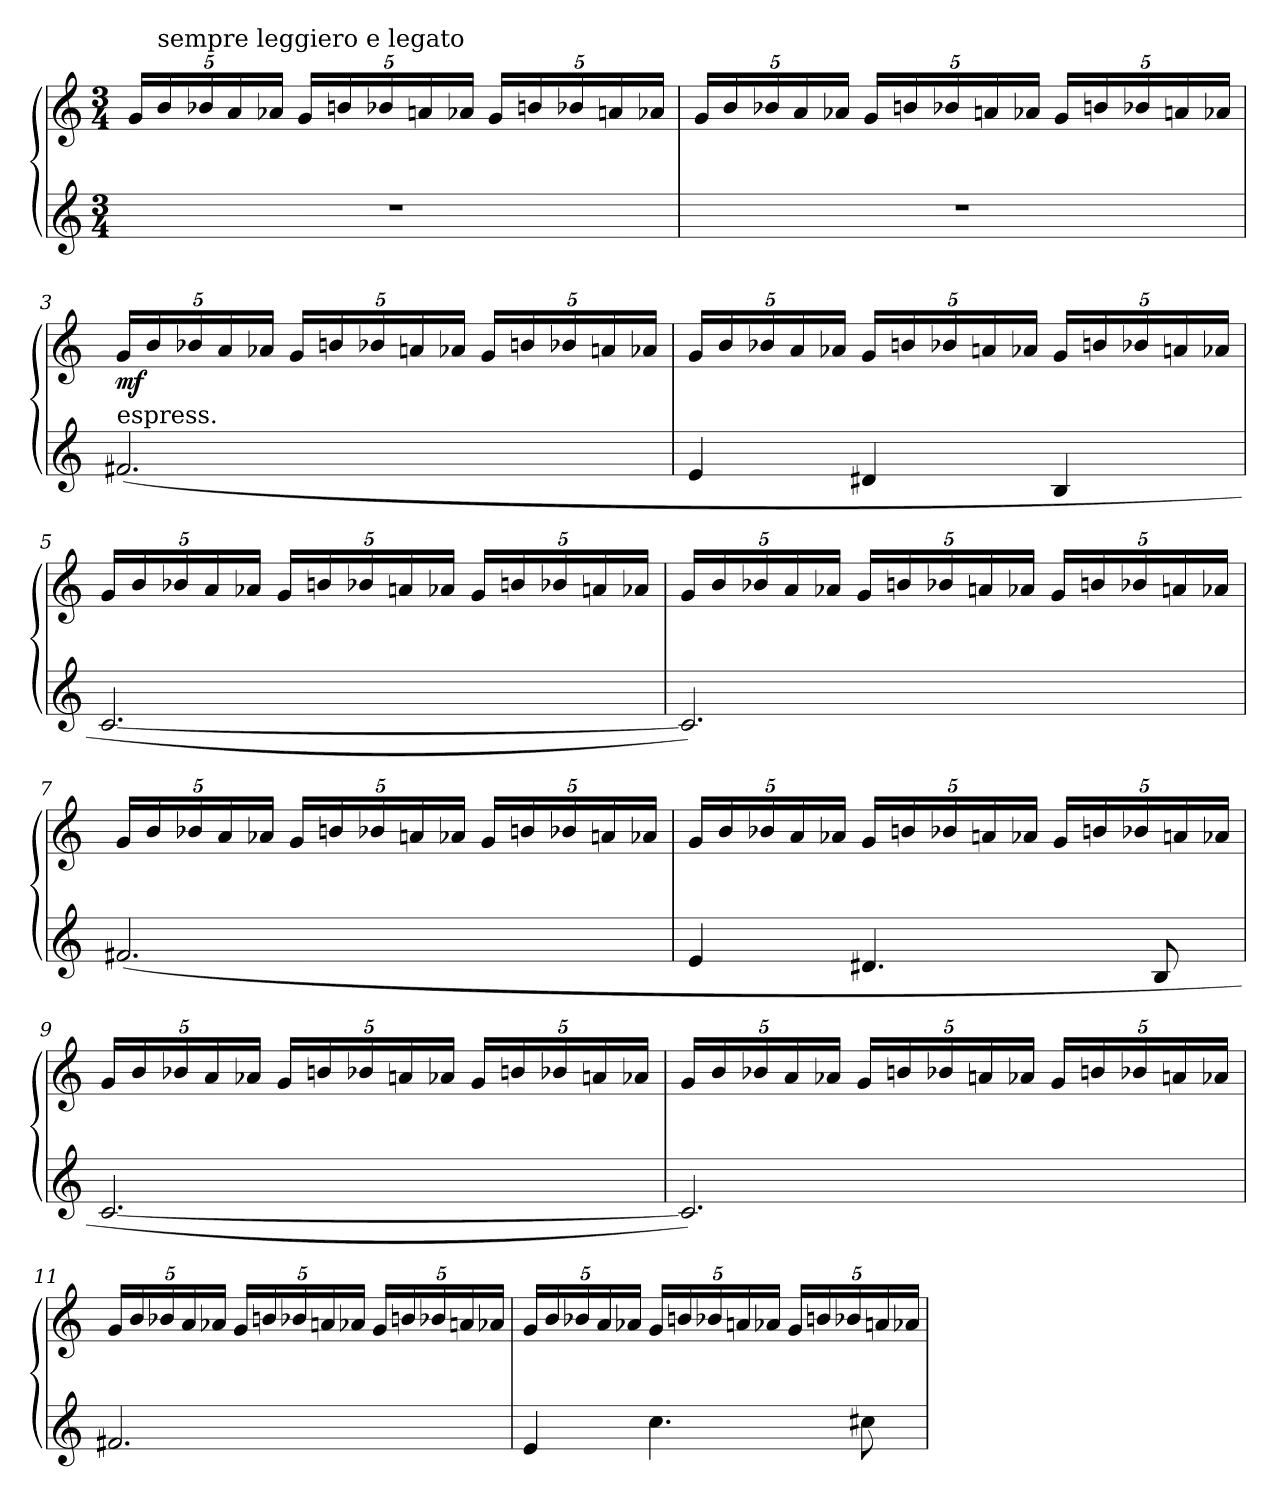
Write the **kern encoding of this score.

**kern	**kern	**dynam
*part1	*part1	*part1
*staff2	*staff1	*staff1/2
*clefG2	*clefG2	*
*M3/4	*M3/4	*
=1	=1	=1
2.r	20gLL	Andante ♩ = 126
!	!LO:TX:t=sempre leggiero e legato	!
.	20b	.
.	20b-X	.
.	20a	.
.	20a-XJJ	.
.	20gLL	.
.	20bn	.
.	20b-X	.
.	20an	.
.	20a-XJJ	.
.	20gLL	.
.	20bn	.
.	20b-X	.
.	20an	.
.	20a-XJJ	.
=2	=2	=2
2.r	20gLL	.
.	20b	.
.	20b-X	.
.	20a	.
.	20a-XJJ	.
.	20gLL	.
.	20bn	.
.	20b-X	.
.	20an	.
.	20a-XJJ	.
.	20gLL	.
.	20bn	.
.	20b-X	.
.	20an	.
.	20a-XJJ	.
=3	=3	=3
!LO:TX:t=espress.	!	!
(2.f#X	20gLL	mf
.	20b	.
.	20b-X	.
.	20a	.
.	20a-XJJ	.
.	20gLL	.
.	20bn	.
.	20b-X	.
.	20an	.
.	20a-XJJ	.
.	20gLL	.
.	20bn	.
.	20b-X	.
.	20an	.
.	20a-XJJ	.
=4	=4	=4
4e	20gLL	.
.	20b	.
.	20b-X	.
.	20a	.
.	20a-XJJ	.
4d#X	20gLL	.
.	20bn	.
.	20b-X	.
.	20an	.
.	20a-XJJ	.
4B	20gLL	.
.	20bn	.
.	20b-X	.
.	20an	.
.	20a-XJJ	.
=5	=5	=5
[2.c	20gLL	.
.	20b	.
.	20b-X	.
.	20a	.
.	20a-XJJ	.
.	20gLL	.
.	20bn	.
.	20b-X	.
.	20an	.
.	20a-XJJ	.
.	20gLL	.
.	20bn	.
.	20b-X	.
.	20an	.
.	20a-XJJ	.
=6	=6	=6
2.c])	20gLL	.
.	20b	.
.	20b-X	.
.	20a	.
.	20a-XJJ	.
.	20gLL	.
.	20bn	.
.	20b-X	.
.	20an	.
.	20a-XJJ	.
.	20gLL	.
.	20bn	.
.	20b-X	.
.	20an	.
.	20a-XJJ	.
=7	=7	=7
(2.f#X	20gLL	.
.	20b	.
.	20b-X	.
.	20a	.
.	20a-XJJ	.
.	20gLL	.
.	20bn	.
.	20b-X	.
.	20an	.
.	20a-XJJ	.
.	20gLL	.
.	20bn	.
.	20b-X	.
.	20an	.
.	20a-XJJ	.
=8	=8	=8
4e	20gLL	.
.	20b	.
.	20b-X	.
.	20a	.
.	20a-XJJ	.
4.d#X	20gLL	.
.	20bn	.
.	20b-X	.
.	20an	.
.	20a-XJJ	.
.	20gLL	.
.	20bn	.
.	20b-X	.
8B	.	.
.	20an	.
.	20a-XJJ	.
=9	=9	=9
[2.c	20gLL	.
.	20b	.
.	20b-X	.
.	20a	.
.	20a-XJJ	.
.	20gLL	.
.	20bn	.
.	20b-X	.
.	20an	.
.	20a-XJJ	.
.	20gLL	.
.	20bn	.
.	20b-X	.
.	20an	.
.	20a-XJJ	.
=10	=10	=10
2.c])	20gLL	.
.	20b	.
.	20b-X	.
.	20a	.
.	20a-XJJ	.
.	20gLL	.
.	20bn	.
.	20b-X	.
.	20an	.
.	20a-XJJ	.
.	20gLL	.
.	20bn	.
.	20b-X	.
.	20an	.
.	20a-XJJ	.
=11	=11	=11
2.f#X	20gLL	.
.	20b	.
.	20b-X	.
.	20a	.
.	20a-XJJ	.
.	20gLL	.
.	20bn	.
.	20b-X	.
.	20an	.
.	20a-XJJ	.
.	20gLL	.
.	20bn	.
.	20b-X	.
.	20an	.
.	20a-XJJ	.
=12	=12	=12
4e	20gLL	.
.	20b	.
.	20b-X	.
.	20a	.
.	20a-XJJ	.
4.cc	20gLL	.
.	20bn	.
.	20b-X	.
.	20an	.
.	20a-XJJ	.
.	20gLL	.
.	20bn	.
.	20b-X	.
8cc#X	.	.
.	20an	.
.	20a-XJJ	.
=	=	=
*-	*-	*-
